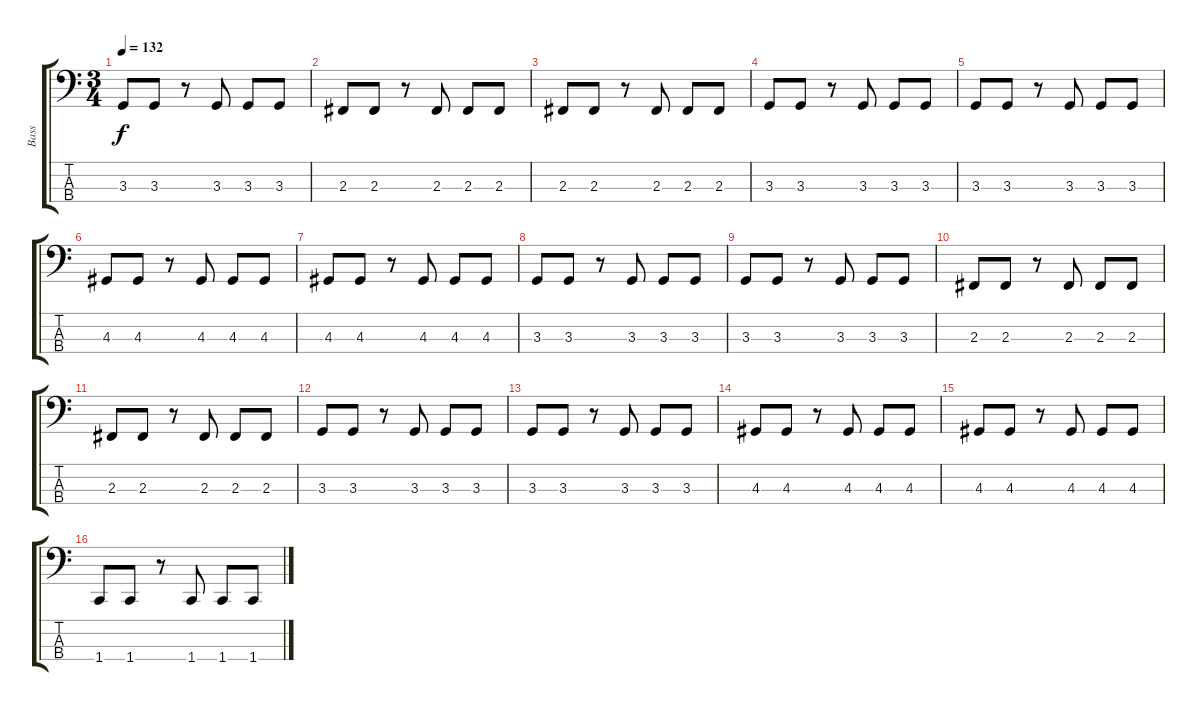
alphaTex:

\track ("Bass" "Bass") {instrument electricbassfinger}
\staff {score tabs}
\tuning (D2 A1 E1 B0) {hide}
\ts (3 4)
\tempo 132
\clef f4
\ks c
3.3.8{dy f} 3.3.8 r.8 3.3.8 3.3.8 3.3.8 |
2.3.8 2.3.8 r.8 2.3.8 2.3.8 2.3.8 |
2.3.8 2.3.8 r.8 2.3.8 2.3.8 2.3.8 |
3.3.8 3.3.8 r.8 3.3.8 3.3.8 3.3.8 |
3.3.8 3.3.8 r.8 3.3.8 3.3.8 3.3.8 |
4.3.8 4.3.8 r.8 4.3.8 4.3.8 4.3.8 |
4.3.8 4.3.8 r.8 4.3.8 4.3.8 4.3.8 |
3.3.8 3.3.8 r.8 3.3.8 3.3.8 3.3.8 |
3.3.8 3.3.8 r.8 3.3.8 3.3.8 3.3.8 |
2.3.8 2.3.8 r.8 2.3.8 2.3.8 2.3.8 |
2.3.8 2.3.8 r.8 2.3.8 2.3.8 2.3.8 |
3.3.8 3.3.8 r.8 3.3.8 3.3.8 3.3.8 |
3.3.8 3.3.8 r.8 3.3.8 3.3.8 3.3.8 |
4.3.8 4.3.8 r.8 4.3.8 4.3.8 4.3.8 |
4.3.8 4.3.8 r.8 4.3.8 4.3.8 4.3.8 |
1.4.8 1.4.8 r.8 1.4.8 1.4.8 1.4.8
